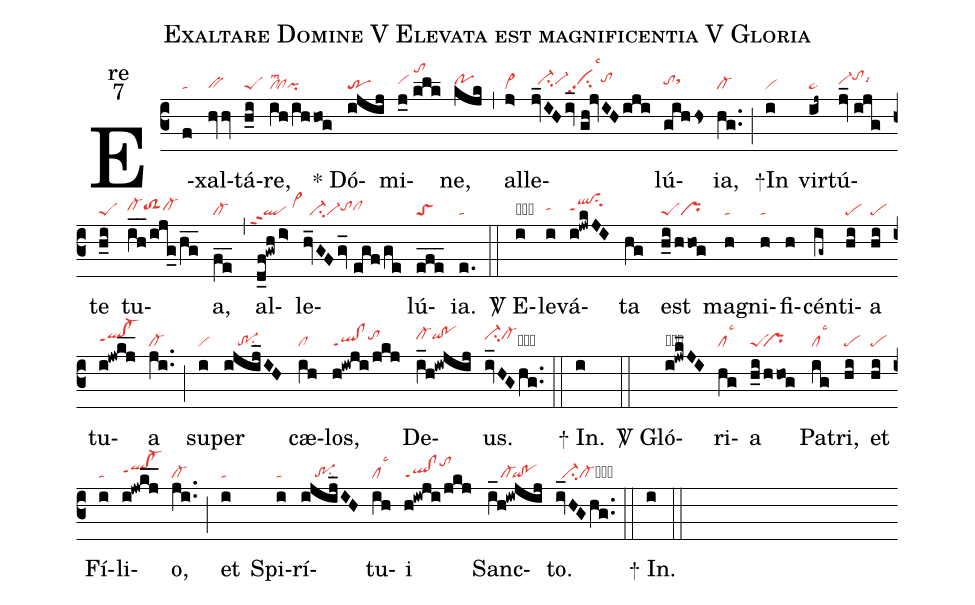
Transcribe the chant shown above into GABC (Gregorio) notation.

name:Exaltare Domine V Elevata est magnificentia V Gloria;
office-part:re;
mode:7;
nabc-lines:1;
%%
(c3) E(f|ta)xal(hvv|bv)tá(h_i|peS)re,(ih/ihhog|cllsm2`clpi)
<sp>*</sp> Dó(ijij|tr)mi(j_0//klk|vihh/tohm)ne,(kjk|pohh) (,)
al(j>|vi>)le(jv_IHiv_//gh!jvIHiji|//ci-hhvi-hhcihhpp2lsc3tohi)lú(gihhs|tohhsthi)ia,(hg..|cl-) (;)

<sp>+</sp>In(i|vi) vir(ij~|pe~)tú(jv_//ijg|vi-hhtohjlsi9)te(h_i|peS) tu(ih__/ijg_/hg__|cl-hhtoS2hhcl-hh)a,(fe__|cl-) (,)
al(d_f!gwh/i>|``qlppt2/vi>hi)le(hv_GFgv_//egf/ge|//ci-vi-tohhclhh)lú(efe___|toS)ia.(e.|ta) (::)

<sp>V/</sp> E(i|obtahh)le(i|tahh)vá(i!jwkJI|qlhhppt1su2)ta(hg) est(h_i/hhog|peSpr)
mag(h|ta)ni(h|ta)fi(h)cén(ig~)ti(hi|pe)a(hi|pe) tu(i!jwkj__|qlhh!cl-hhppt1)a(ji..|cl-) (;)
su(i|vi)per(ijij_IH|////tr-1su2) cæ(ih|cl)los,(h!iwji/jkj|ql!clppt1tohi)
De(i_h!iwjij|cl-hiqihi!pohi)us.(iv_HGhg..|ci-hicl-hicb) (::)

<sp>+</sp> In.(i) (::)

<sp>V/</sp> Gló(i!jwk_JI|obql-hjppt1su2)ri(hg|cllsc3)a(h_i/hhog|peS``pr) Pa(ig|cllsc3)tri,(hi|pe)
et(hi|pe) Fí(i|ta)li(i!jwkj__|qlhh!cl-hhppt1)o,(ji..|cl-) (;)
et(i|ta) Spi(i|ta)rí(ijij_IH|////tr-1su2)tu(ih|cllsc3)i(h!iwji/jkj|ql!clppt1tohk)
Sanc(i_h!iwjij|////cl-`qi!po)to.(iv_HGhg..|//ci-cl-cb) (::)

<sp>+</sp> In.(i) (::)
